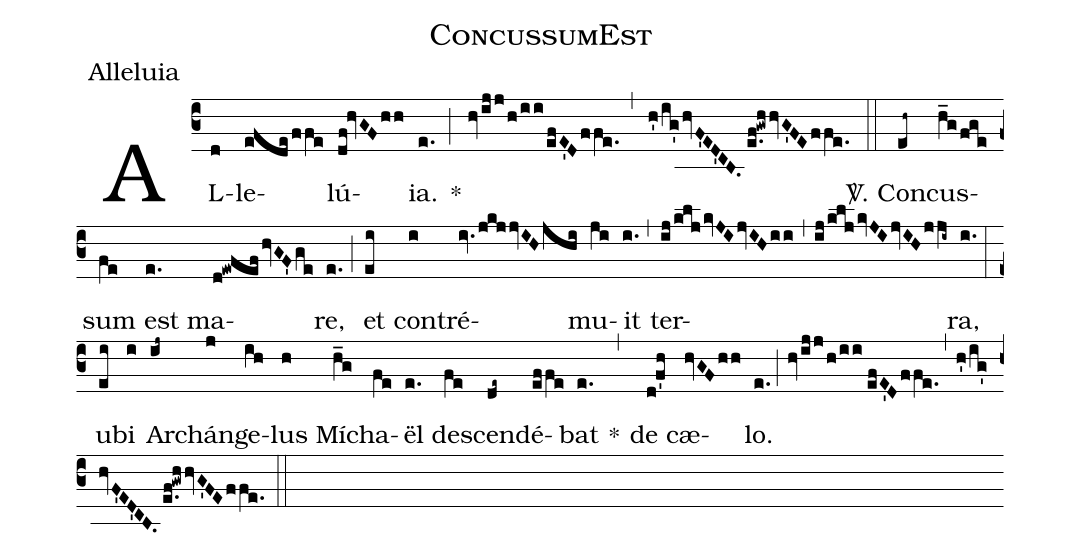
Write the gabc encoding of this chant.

name:ConcussumEst;
office-part:Alleluia;
%%
(c3) AL(d)le(efde!/ffe)lú(df!hvGFhh)ia.(e.) *(;) (hvijj!/h!/ii!/efE'Dffe.,h'!/ig'hvF'ED'CB.//e.f!gwhhvG'FEffe.) (::)

<sp>V/</sp>. Con(eh~)cus(h_g!/fge)sum(fe) est(e.) ma(d!ewfefhvGF'ge)re,(e.) (;) et(ei) con(i)tré(iv.jkjjvIHjhi)mu(ji)it(i.) (,) ter(ij!/kljkvJIjvIHii,ij!/kljkvJIjvIHjji~)ra,(i.) (:)
u(ei)bi(i) Arch(ij~)án(j)ge(ih)lus(h) Mí(h_g)cha(fe)ël(e.) de(fe)scen(de~)dé(effe)bat(e.) *(,) de(d!f'h) cæ(hvGFhh)lo.(e.;hvijj!/h!/ii!//efE'Dffe.,h'!/ig'hvF'ED'CB.//e.f!gwhhvG'FEffe.) (::)
